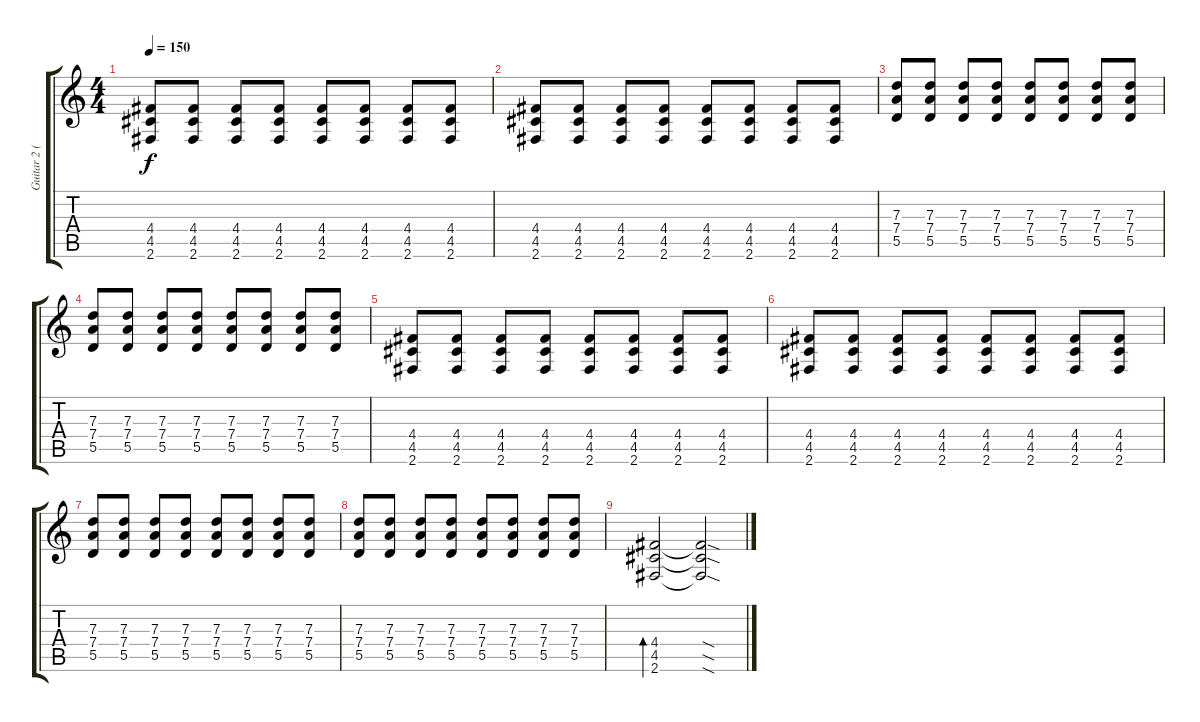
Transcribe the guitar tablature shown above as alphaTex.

\track ("Guitar 2 (Andrew)" "Guitar 2 (") {instrument distortionguitar}
\staff {score tabs}
\tuning (E4 B3 G3 D3 A2 E2) {hide}
\ts (4 4)
\tempo 150
\clef g2
\ks c
(4.4 4.5 2.6).8{dy f} (4.4 4.5 2.6).8 (4.4 4.5 2.6).8 (4.4 4.5 2.6).8 (4.4 4.5 2.6).8 (4.4 4.5 2.6).8 (4.4 4.5 2.6).8 (4.4 4.5 2.6).8 |
(4.4 4.5 2.6).8 (4.4 4.5 2.6).8 (4.4 4.5 2.6).8 (4.4 4.5 2.6).8 (4.4 4.5 2.6).8 (4.4 4.5 2.6).8 (4.4 4.5 2.6).8 (4.4 4.5 2.6).8 |
(7.3 7.4 5.5).8 (7.3 7.4 5.5).8 (7.3 7.4 5.5).8 (7.3 7.4 5.5).8 (7.3 7.4 5.5).8 (7.3 7.4 5.5).8 (7.3 7.4 5.5).8 (7.3 7.4 5.5).8 |
(7.3 7.4 5.5).8 (7.3 7.4 5.5).8 (7.3 7.4 5.5).8 (7.3 7.4 5.5).8 (7.3 7.4 5.5).8 (7.3 7.4 5.5).8 (7.3 7.4 5.5).8 (7.3 7.4 5.5).8 |
(4.4 4.5 2.6).8 (4.4 4.5 2.6).8 (4.4 4.5 2.6).8 (4.4 4.5 2.6).8 (4.4 4.5 2.6).8 (4.4 4.5 2.6).8 (4.4 4.5 2.6).8 (4.4 4.5 2.6).8 |
(4.4 4.5 2.6).8 (4.4 4.5 2.6).8 (4.4 4.5 2.6).8 (4.4 4.5 2.6).8 (4.4 4.5 2.6).8 (4.4 4.5 2.6).8 (4.4 4.5 2.6).8 (4.4 4.5 2.6).8 |
(7.3 7.4 5.5).8 (7.3 7.4 5.5).8 (7.3 7.4 5.5).8 (7.3 7.4 5.5).8 (7.3 7.4 5.5).8 (7.3 7.4 5.5).8 (7.3 7.4 5.5).8 (7.3 7.4 5.5).8 |
(7.3 7.4 5.5).8 (7.3 7.4 5.5).8 (7.3 7.4 5.5).8 (7.3 7.4 5.5).8 (7.3 7.4 5.5).8 (7.3 7.4 5.5).8 (7.3 7.4 5.5).8 (7.3 7.4 5.5).8 |
(4.4 4.5 2.6).2{bd 240} (4.4{sod t} 4.5{sod t} 2.6{sod t}).2
